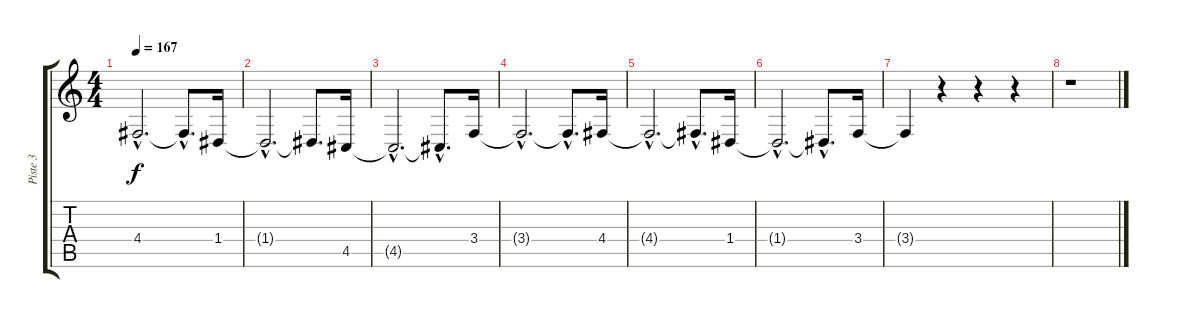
\track ("Piste 3" "Piste 3") {instrument fx8scifi}
\staff {score tabs}
\tuning (E4 B3 G3 D3 A2 E2) {hide}
\ts (4 4)
\tempo 167
\clef g2
\ks c
4.4{hac t}.2{d dy f} 4.4{hac t}.8{d} 1.4.16 |
1.4{hac t}.2{d} 1.4{t}.8{d} 4.5.16 |
4.5{hac t}.2{d} 4.5{hac t}.8{d} 3.4.16 |
3.4{hac t}.2{d} 3.4{hac t}.8{d} 4.4.16 |
4.4{hac t}.2{d} 4.4{hac t}.8{d} 1.4.16 |
1.4{hac t}.2{d} 1.4{hac t}.8{d} 3.4.16 |
3.4{t}.4 r.4 r.4 r.4 |
r.1
